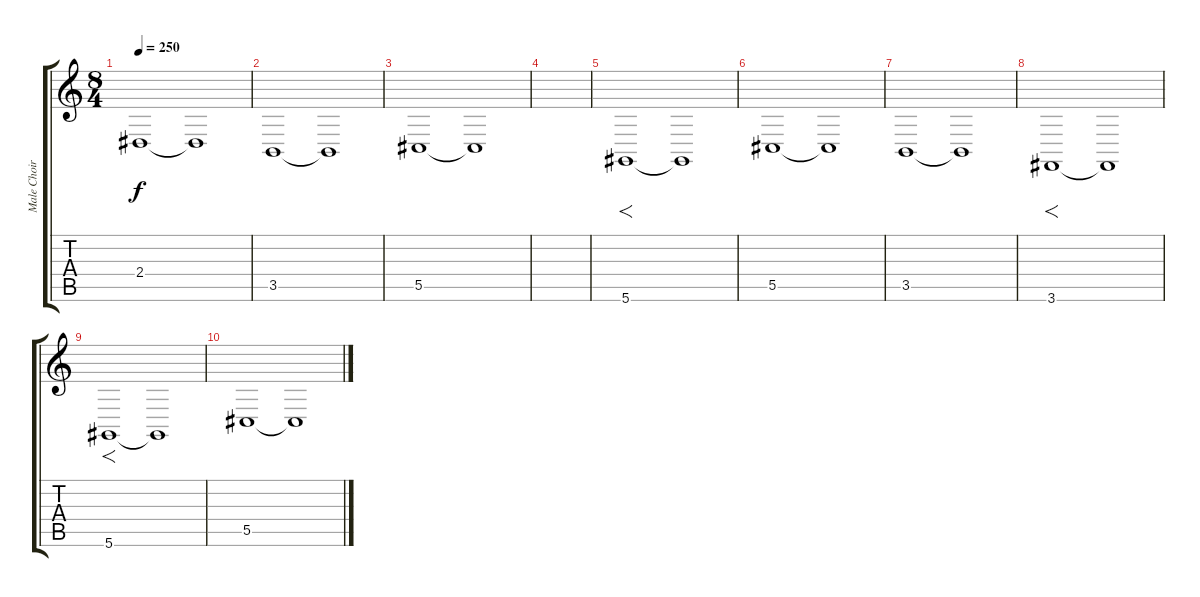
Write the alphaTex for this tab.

\track ("Male Choir" "Male Choir") {instrument choiraahs}
\staff {score tabs}
\tuning (Eb4 Bb3 Gb3 Db3 Ab2 Eb2) {hide}
\ts (8 4)
\tempo 250
\clef g2
\ks c
2.4{t}.1{dy f} 2.4{t}.1 |
3.5.1 3.5{t}.1 |
5.5.1 5.5{t}.1 |
|
5.6.1{f} 5.6{t}.1 |
5.5.1 5.5{t}.1 |
3.5.1 3.5{t}.1 |
3.6.1{f} 3.6{t}.1 |
5.6.1{f} 5.6{t}.1 |
5.5.1 5.5{t}.1
